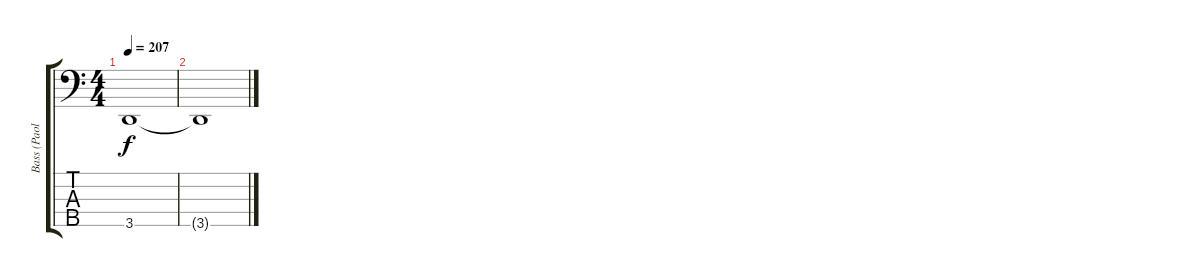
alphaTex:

\track ("Bass (Paolo)" "Bass (Paol") {instrument electricbasspick}
\staff {score tabs}
\tuning (G2 D2 A1 E1 B0) {hide}
\ts (4 4)
\tempo 207
\clef f4
\ks c
3.5{t}.1{dy f} |
3.5{t}.1
